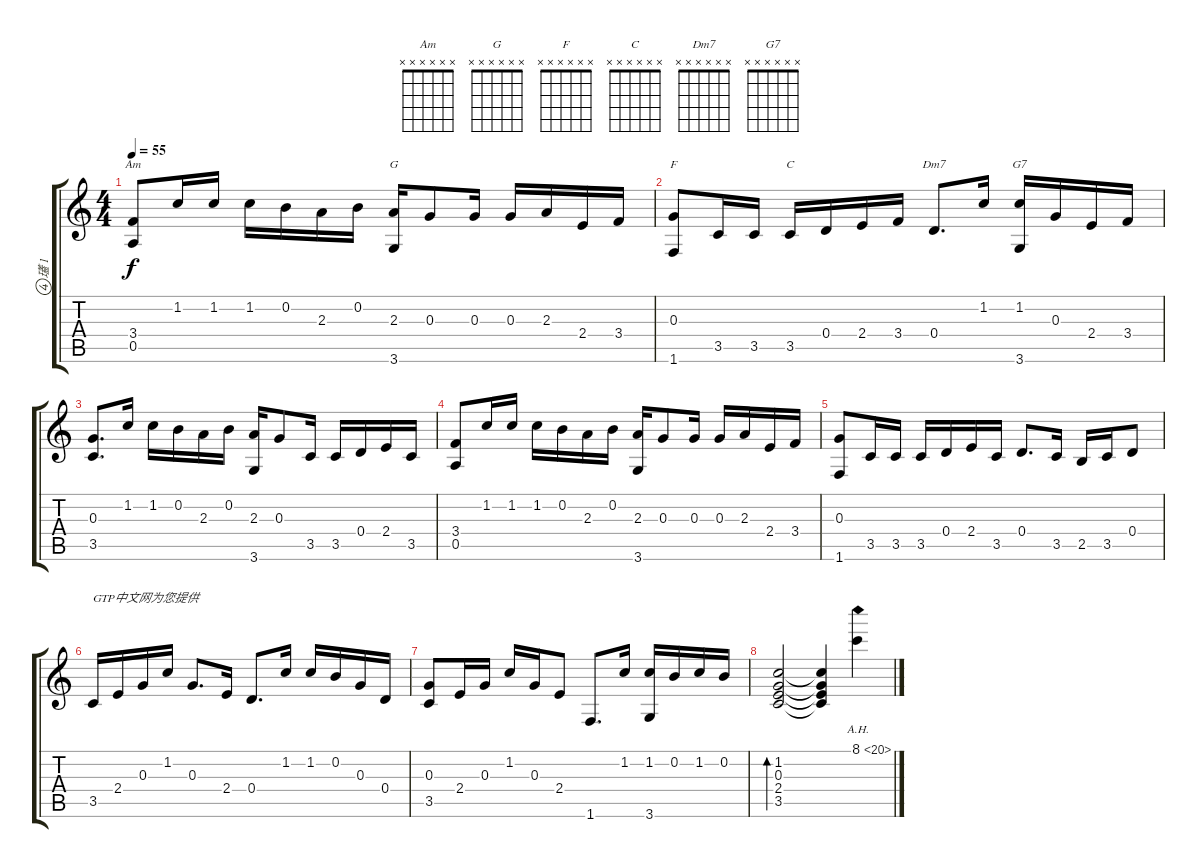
\track ("瓂 1" "瓂 1") {instrument acousticguitarnylon}
\staff {score tabs}
\tuning (E4 B3 G3 D3 A2 E2) {hide}
\chord ("Am" x x x x x x)
\chord ("G" x x x x x x)
\chord ("F" x x x x x x)
\chord ("C" x x x x x x)
\chord ("Dm7" x x x x x x)
\chord ("G7" x x x x x x)
\ts (4 4)
\tempo 55
\clef g2
\ks c
(3.4 0.5).8{ch "Am" dy f} 1.2.16 1.2.16 1.2.16 0.2.16 2.3.16 0.2.16 (2.3 3.6).16{ch "G"} 0.3.8 0.3.16 0.3.16 2.3.16 2.4.16 3.4.16 |
(0.3 1.6).8{ch "F"} 3.5.16 3.5.16 3.5.16{ch "C"} 0.4.16 2.4.16 3.4.16 0.4.8{d ch "Dm7"} 1.2.16 (1.2 3.6).16{ch "G7"} 0.3.16 2.4.16 3.4.16 |
(0.3 3.5).8{d} 1.2.16 1.2.16 0.2.16 2.3.16 0.2.16 (2.3 3.6).16 0.3.8 3.5.16 3.5.16 0.4.16 2.4.16 3.5.16 |
(3.4 0.5).8 1.2.16 1.2.16 1.2.16 0.2.16 2.3.16 0.2.16 (2.3 3.6).16 0.3.8 0.3.16 0.3.16 2.3.16 2.4.16 3.4.16 |
(0.3 1.6).8 3.5.16 3.5.16 3.5.16 0.4.16 2.4.16 3.5.16 0.4.8{d} 3.5.16 2.5.16 3.5.16 0.4.8 |
3.5.16{txt "GTP中文网为您提供"} 2.4.16 0.3.16 1.2.16 0.3.8{d} 2.4.16 0.4.8{d} 1.2.16 1.2.16 0.2.16 0.3.16 0.4.16 |
(0.3 3.5).8 2.4.16 0.3.16 1.2.16 0.3.16 2.4.8 1.6.8{d} 1.2.16 (1.2 3.6).16 0.2.16 1.2.16 0.2.16 |
(1.2 0.3 2.4 3.5).2{bd 480} (1.2{t} 0.3{t} 2.4{t} 3.5{t}).4 8.1{ah 12}.4
